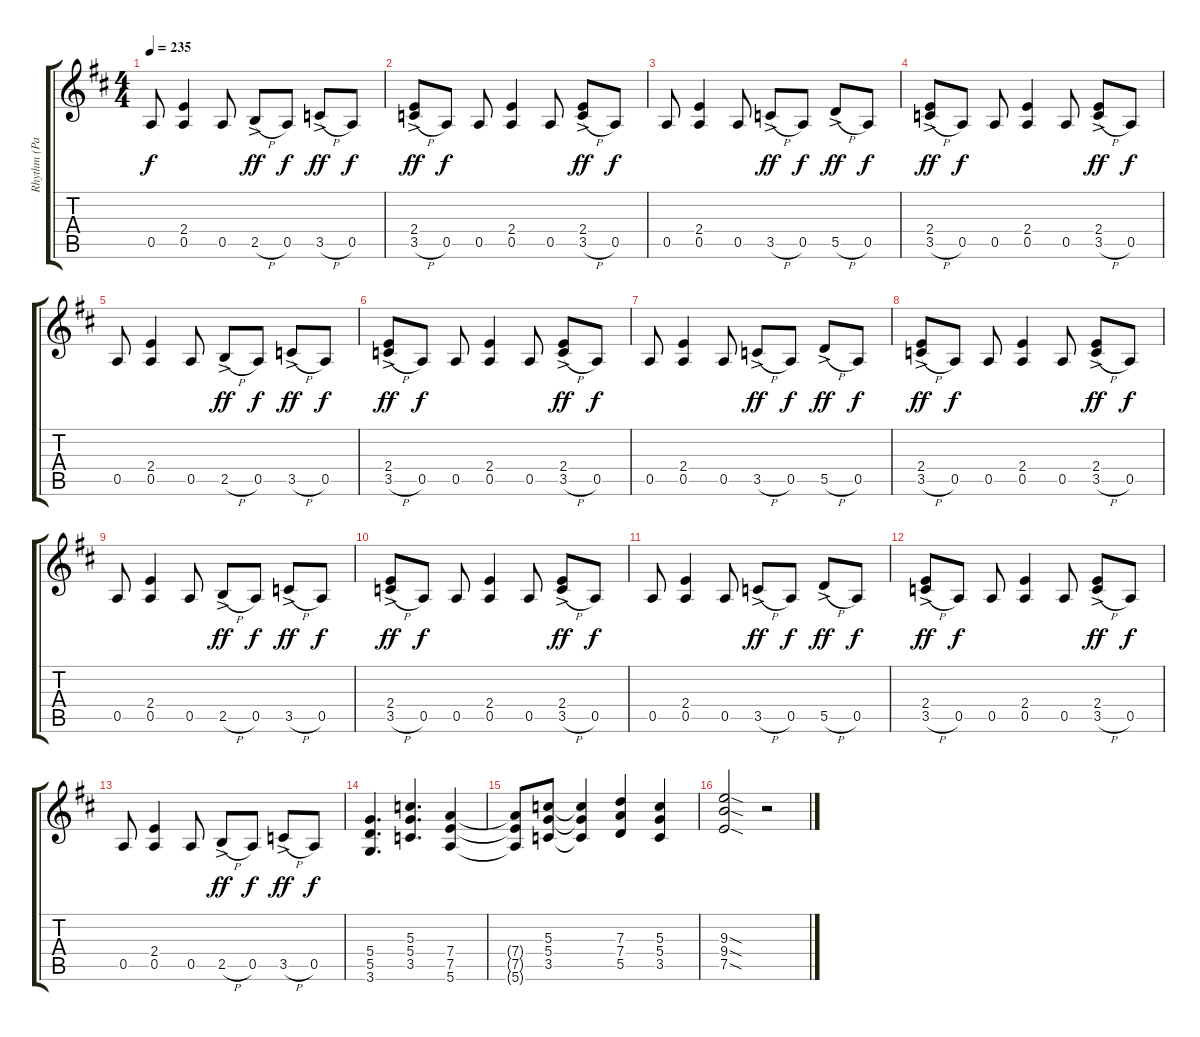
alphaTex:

\track ("Rhythm (Paul Stanley)" "Rhythm (Pa") {instrument distortionguitar}
\staff {score tabs}
\tuning (E4 B3 G3 D3 A2 E2) {hide}
\ts (4 4)
\tempo 235
\clef g2
\ks d
0.5.8{dy f} (2.4 0.5).4 0.5.8 2.5{h ac}.8{dy ff} 0.5.8{dy f} 3.5{h ac}.8{dy ff} 0.5.8{dy f} |
(2.4 3.5{h ac}).8{dy ff} 0.5.8{dy f} 0.5.8 (2.4 0.5).4 0.5.8 (2.4 3.5{h ac}).8{dy ff} 0.5.8{dy f} |
0.5.8 (2.4 0.5).4 0.5.8 3.5{h ac}.8{dy ff} 0.5.8{dy f} 5.5{h ac}.8{dy ff} 0.5.8{dy f} |
(2.4 3.5{h ac}).8{dy ff} 0.5.8{dy f} 0.5.8 (2.4 0.5).4 0.5.8 (2.4 3.5{h ac}).8{dy ff} 0.5.8{dy f} |
0.5.8 (2.4 0.5).4 0.5.8 2.5{h ac}.8{dy ff} 0.5.8{dy f} 3.5{h ac}.8{dy ff} 0.5.8{dy f} |
(2.4 3.5{h ac}).8{dy ff} 0.5.8{dy f} 0.5.8 (2.4 0.5).4 0.5.8 (2.4 3.5{h ac}).8{dy ff} 0.5.8{dy f} |
0.5.8 (2.4 0.5).4 0.5.8 3.5{h ac}.8{dy ff} 0.5.8{dy f} 5.5{h ac}.8{dy ff} 0.5.8{dy f} |
(2.4 3.5{h ac}).8{dy ff} 0.5.8{dy f} 0.5.8 (2.4 0.5).4 0.5.8 (2.4 3.5{h ac}).8{dy ff} 0.5.8{dy f} |
0.5.8 (2.4 0.5).4 0.5.8 2.5{h ac}.8{dy ff} 0.5.8{dy f} 3.5{h ac}.8{dy ff} 0.5.8{dy f} |
(2.4 3.5{h ac}).8{dy ff} 0.5.8{dy f} 0.5.8 (2.4 0.5).4 0.5.8 (2.4 3.5{h ac}).8{dy ff} 0.5.8{dy f} |
0.5.8 (2.4 0.5).4 0.5.8 3.5{h ac}.8{dy ff} 0.5.8{dy f} 5.5{h ac}.8{dy ff} 0.5.8{dy f} |
(2.4 3.5{h ac}).8{dy ff} 0.5.8{dy f} 0.5.8 (2.4 0.5).4 0.5.8 (2.4 3.5{h ac}).8{dy ff} 0.5.8{dy f} |
0.5.8 (2.4 0.5).4 0.5.8 2.5{h ac}.8{dy ff} 0.5.8{dy f} 3.5{h ac}.8{dy ff} 0.5.8{dy f} |
(5.4 5.5 3.6).4{d} (5.3 5.4 3.5).4{d} (7.4 7.5 5.6).4 |
(7.4{t} 7.5{t} 5.6{t}).8 (5.3 5.4 3.5).8 (5.3{t} 5.4{t} 3.5{t}).4 (7.3 7.4 5.5).4 (5.3 5.4 3.5).4 |
(9.3{sod} 9.4{sod} 7.5{sod}).2 r.2
